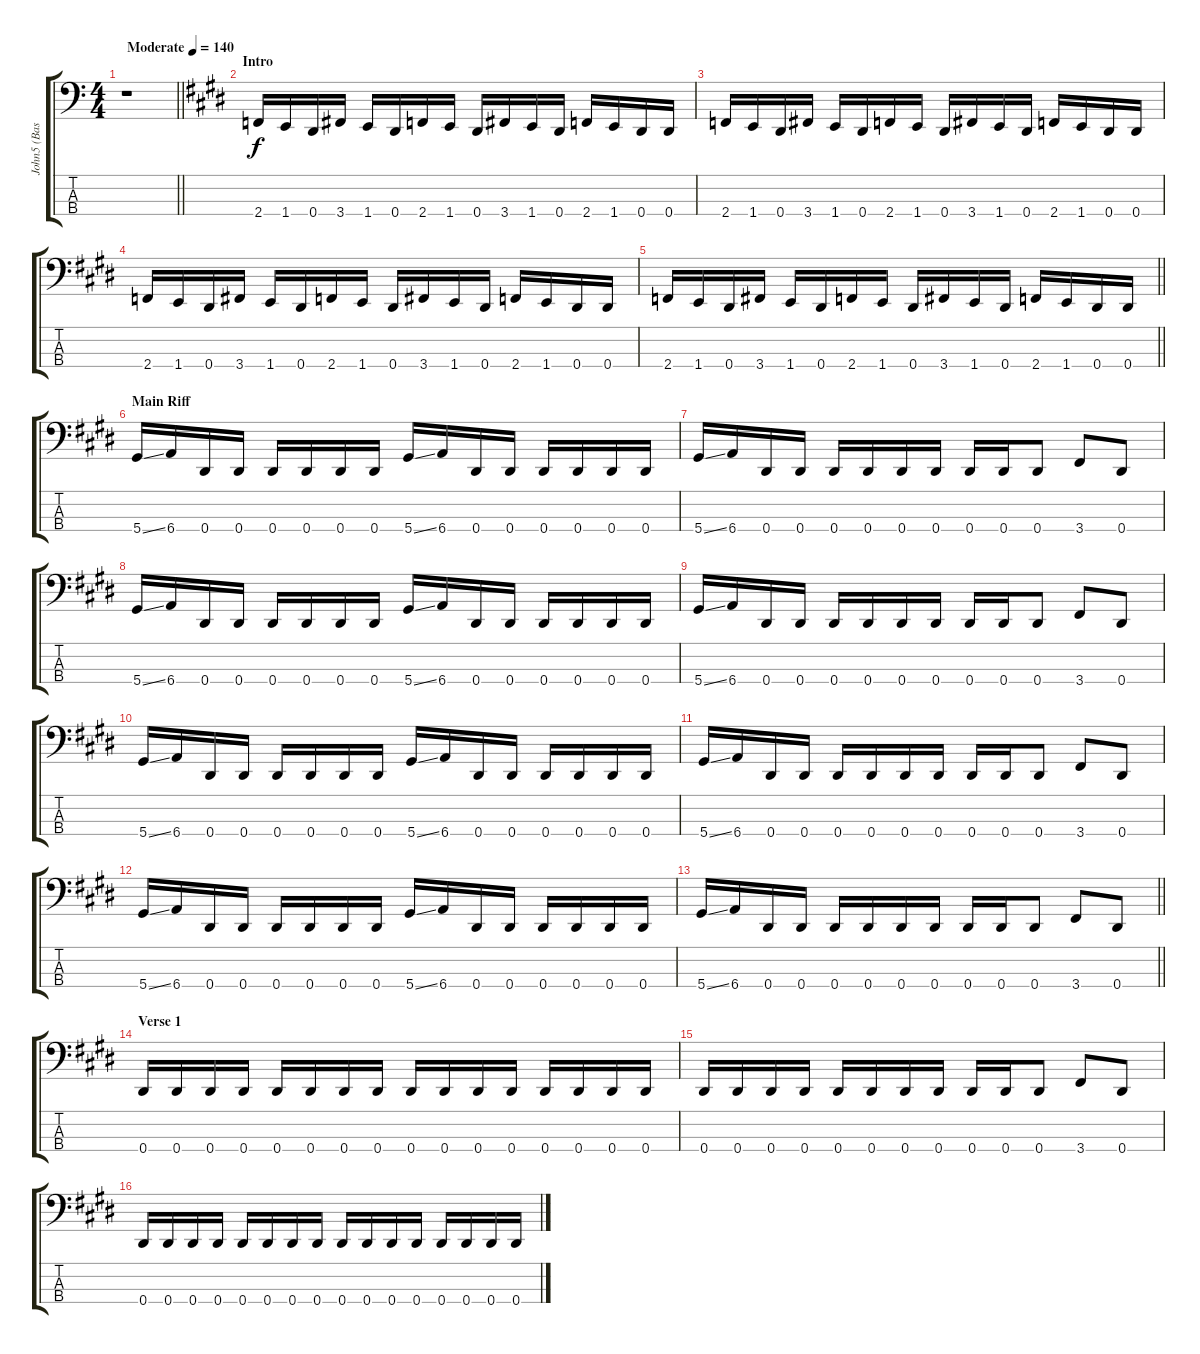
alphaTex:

\track ("John5 (Bass)" "John5 (Bas") {instrument electricbasspick}
\staff {score tabs}
\tuning (Gb2 Db2 Ab1 Eb1) {hide}
\ts (4 4)
\tempo (140 "Moderate")
\clef f4
\barLineRight lightlight
\ks c
r.1{dy f instrument electricbasspick} |
\section ("" "Intro")
\ks e
2.4.16 1.4.16 0.4.16 3.4.16 1.4.16 0.4.16 2.4.16 1.4.16 0.4.16 3.4.16 1.4.16 0.4.16 2.4.16 1.4.16 0.4.16 0.4.16 |
2.4.16 1.4.16 0.4.16 3.4.16 1.4.16 0.4.16 2.4.16 1.4.16 0.4.16 3.4.16 1.4.16 0.4.16 2.4.16 1.4.16 0.4.16 0.4.16 |
2.4.16 1.4.16 0.4.16 3.4.16 1.4.16 0.4.16 2.4.16 1.4.16 0.4.16 3.4.16 1.4.16 0.4.16 2.4.16 1.4.16 0.4.16 0.4.16 |
\barLineRight lightlight
2.4.16 1.4.16 0.4.16 3.4.16 1.4.16 0.4.16 2.4.16 1.4.16 0.4.16 3.4.16 1.4.16 0.4.16 2.4.16 1.4.16 0.4.16 0.4.16 |
\section ("" "Main Riff")
5.4{ss}.16 6.4.16 0.4.16 0.4.16 0.4.16 0.4.16 0.4.16 0.4.16 5.4{ss}.16 6.4.16 0.4.16 0.4.16 0.4.16 0.4.16 0.4.16 0.4.16 |
5.4{ss}.16 6.4.16 0.4.16 0.4.16 0.4.16 0.4.16 0.4.16 0.4.16 0.4.16 0.4.16 0.4.8 3.4.8 0.4.8 |
5.4{ss}.16 6.4.16 0.4.16 0.4.16 0.4.16 0.4.16 0.4.16 0.4.16 5.4{ss}.16 6.4.16 0.4.16 0.4.16 0.4.16 0.4.16 0.4.16 0.4.16 |
5.4{ss}.16 6.4.16 0.4.16 0.4.16 0.4.16 0.4.16 0.4.16 0.4.16 0.4.16 0.4.16 0.4.8 3.4.8 0.4.8 |
5.4{ss}.16 6.4.16 0.4.16 0.4.16 0.4.16 0.4.16 0.4.16 0.4.16 5.4{ss}.16 6.4.16 0.4.16 0.4.16 0.4.16 0.4.16 0.4.16 0.4.16 |
5.4{ss}.16 6.4.16 0.4.16 0.4.16 0.4.16 0.4.16 0.4.16 0.4.16 0.4.16 0.4.16 0.4.8 3.4.8 0.4.8 |
5.4{ss}.16 6.4.16 0.4.16 0.4.16 0.4.16 0.4.16 0.4.16 0.4.16 5.4{ss}.16 6.4.16 0.4.16 0.4.16 0.4.16 0.4.16 0.4.16 0.4.16 |
\barLineRight lightlight
5.4{ss}.16 6.4.16 0.4.16 0.4.16 0.4.16 0.4.16 0.4.16 0.4.16 0.4.16 0.4.16 0.4.8 3.4.8 0.4.8 |
\section ("" "Verse 1")
0.4.16 0.4.16 0.4.16 0.4.16 0.4.16 0.4.16 0.4.16 0.4.16 0.4.16 0.4.16 0.4.16 0.4.16 0.4.16 0.4.16 0.4.16 0.4.16 |
0.4.16 0.4.16 0.4.16 0.4.16 0.4.16 0.4.16 0.4.16 0.4.16 0.4.16 0.4.16 0.4.8 3.4.8 0.4.8 |
0.4.16 0.4.16 0.4.16 0.4.16 0.4.16 0.4.16 0.4.16 0.4.16 0.4.16 0.4.16 0.4.16 0.4.16 0.4.16 0.4.16 0.4.16 0.4.16
